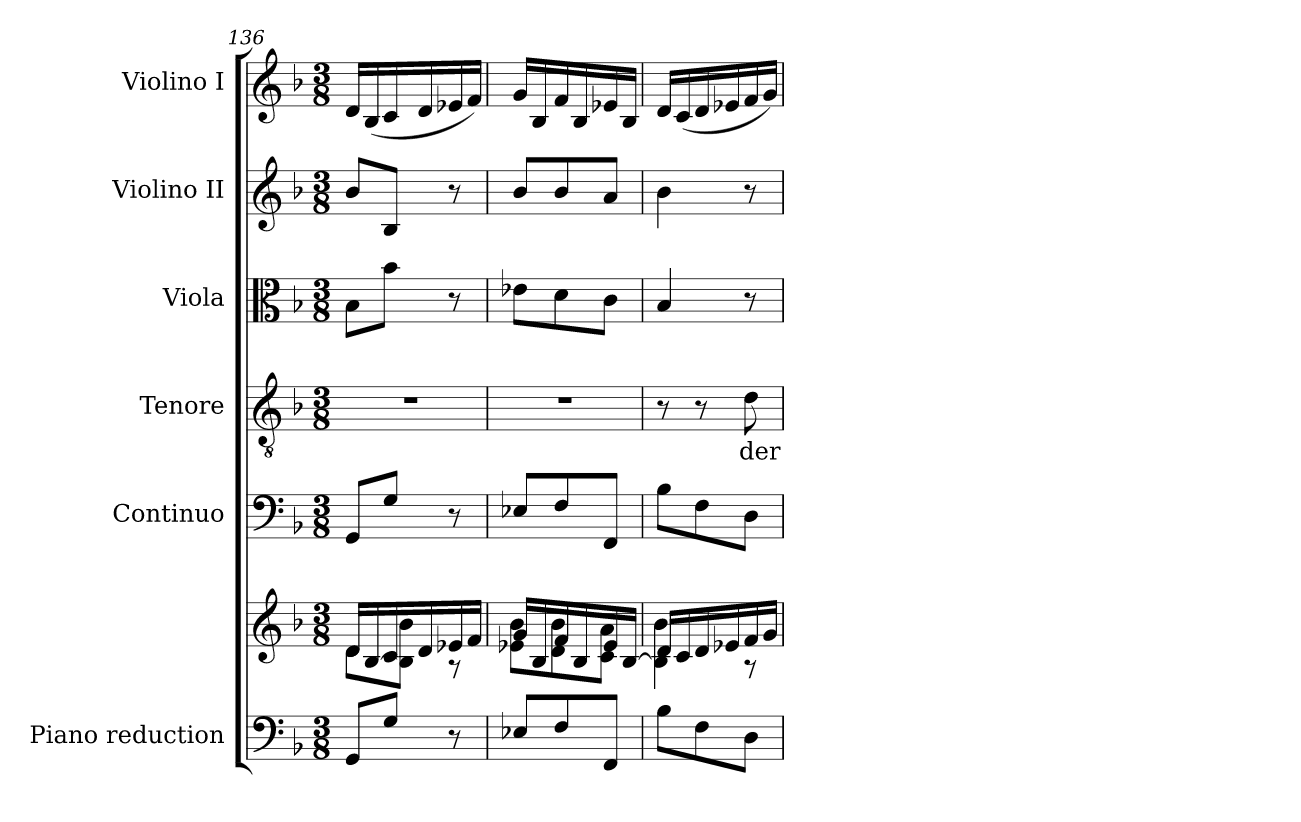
**kern	**kern	**dynam	**kern	**kern	**text	**kern	**kern	**kern
*part6	*part6	*part6	*part5	*part4	*part4	*part3	*part2	*part1
*staff7	*staff6	*staff6/7	*staff5	*staff4	*staff4	*staff3	*staff2	*staff1
*I"Piano reduction	*	*	*I"Continuo	*I"Tenore	*	*I"Viola	*I"Violino II	*I"Violino I
*I'Pno	*	*	*	*	*	*I'Vla	*I'Vln	*I'Vln
*clefF4	*clefG2	*	*clefF4	*clefGv2	*	*clefC3	*clefG2	*clefG2
*k[b-]	*k[b-]	*	*k[b-]	*k[b-]	*	*k[b-]	*k[b-]	*k[b-]
*M3/8	*M3/8	*	*M3/8	*M3/8	*	*M3/8	*M3/8	*M3/8
=136	=136	=136	=136	=136	=136	=136	=136	=136
*	*^	*	*	*	*	*	*	*
8GG/L	16d/LL	8d\L	.	8GG/L	4.r	.	8B-\L	8b-/L	16d/LL
.	[<16B-/	.	.	.	.	.	.	.	(16B-/
8G/J	16c/	8B-\] 8b-\J	.	8G/J	.	.	8b-\J	8B-/J	16c/
.	16d/	.	.	.	.	.	.	.	16d/
8r	16e-X/	8r	.	8r	.	.	8r	8r	16e-X/
.	16f/JJ	.	.	.	.	.	.	.	16f/JJ)
=137	=137	=137	=137	=137	=137	=137	=137	=137	=137
8E-X/L	16g/LL	8e-X\ 8b-\L	.	8E-X/L	4.r	.	8e-X\L	8b-/L	16g/LL
.	16B-/	.	.	.	.	.	.	.	16B-/
8F/	16f/	8d\ 8b-\	.	8F/	.	.	8d\	8b-/	16f/
.	16B-/	.	.	.	.	.	.	.	16B-/
8FF/J	16e-/	8c\ 8a\J	.	8FF/J	.	.	8c\J	8a/J	16e-X/
.	[<16B-/JJ	.	.	.	.	.	.	.	16B-/JJ
=138	=138	=138	=138	=138	=138	=138	=138	=138	=138
8B-\L	16d/LL	4B-\] 4b-\	.	8B-\L	8r	.	4B-/	4b-\	16d/LL
!	!	!	!LO:DY:b	!	!	!	!	!	!
!	!	!	!LO:DY:n=1:b	!	!	!	!	!	!
!	!	!	!LO:DY:n=2:b	!	!	!	!	!	!
.	16c/	.	other-dynamics p other-dynamics	.	.	.	.	.	(16c/
8F\	16d/	.	.	8F\	8r	.	.	.	16d/
.	16e-X/	.	.	.	.	.	.	.	16e-X/
!	!	!	!	!	!	!LO:LY:b	!	!	!
8D\J	16f/	8r	.	8D\J	8d\	der	8r	8r	16f/
.	16g/JJ	.	.	.	.	.	.	.	16g/JJ)
*	*v	*v	*	*	*	*	*	*	*
=	=	=	=	=	=	=	=	=
*-	*-	*-	*-	*-	*-	*-	*-	*-
